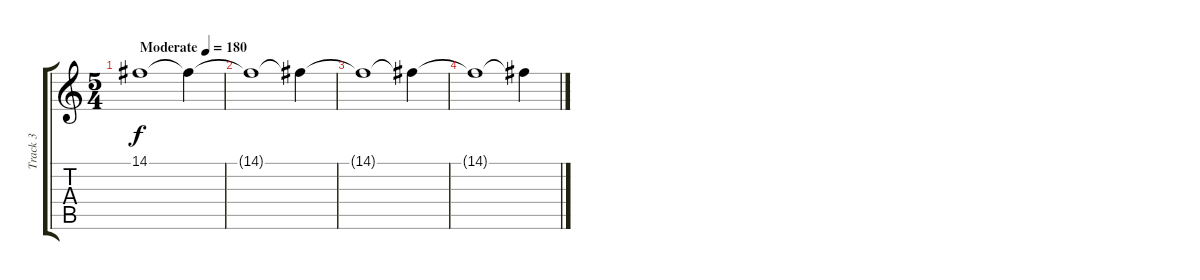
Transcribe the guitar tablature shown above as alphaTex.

\track ("Track 3" "Track 3") {instrument choiraahs}
\staff {score tabs}
\tuning (E4 B3 G3 D3 A2 E2) {hide}
\ts (5 4)
\tempo (180 "Moderate")
\clef g2
\ks c
14.1.1{dy f volume 7 instrument choiraahs} 14.1{t}.4 |
14.1{t}.1 14.1{t}.4 |
14.1{t}.1 14.1{t}.4{volume 5} |
14.1{t}.1 14.1{t}.4
